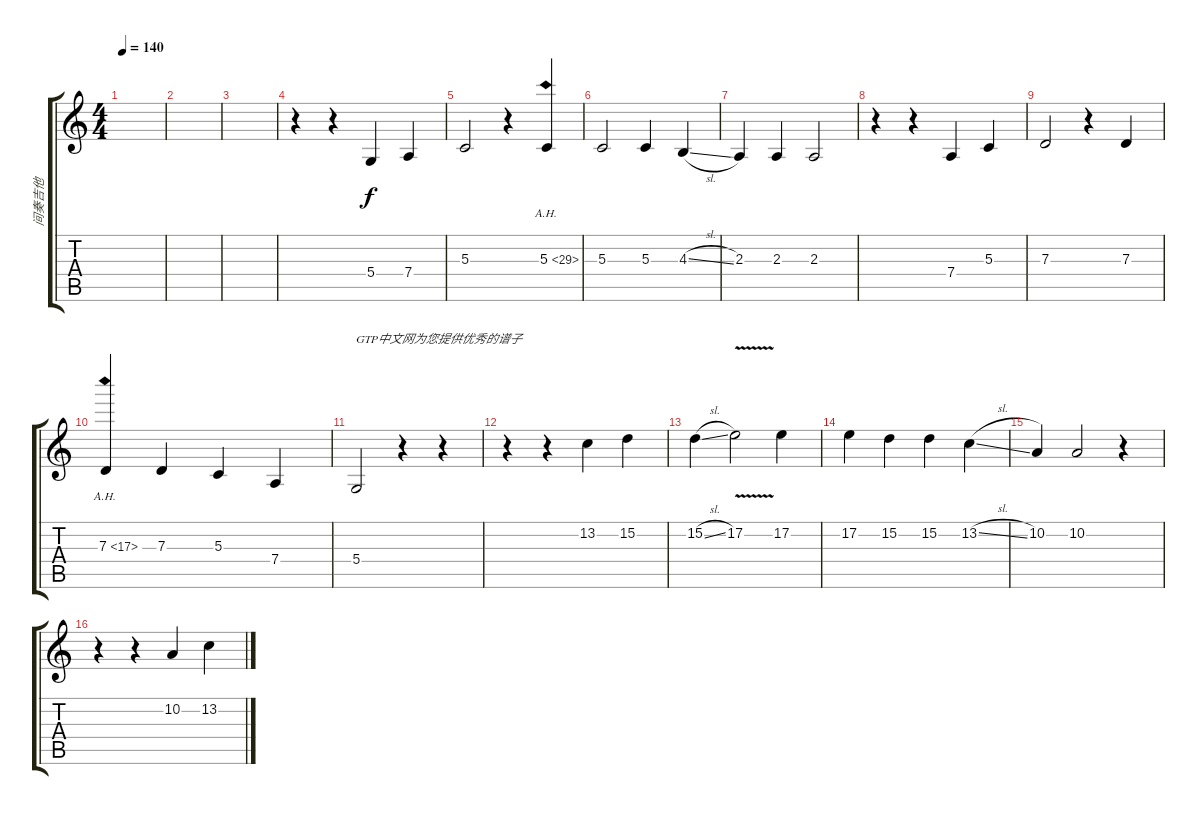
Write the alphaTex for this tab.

\track ("间奏吉他" "间奏吉他") {instrument lead1square}
\staff {score tabs}
\tuning (E4 B3 G3 D3 A2 E2) {hide}
\ts (4 4)
\tempo 140
\clef g2
\ks c
|
|
|
r.4 r.4 5.4.4 7.4.4 |
5.3.2 r.4 5.3{ah 24}.4 |
5.3.2 5.3.4 4.3{sl}.4 |
2.3.4 2.3.4 2.3.2 |
r.4 r.4 7.4.4 5.3.4 |
7.3.2 r.4 7.3.4 |
7.3{ah 10}.4 7.3.4 5.3.4 7.4.4 |
5.4.2{txt "GTP中文网为您提供优秀的谱子"} r.4 r.4 |
r.4 r.4 13.2.4 15.2.4 |
15.2{sl}.4 17.2{v}.2 17.2.4 |
17.2.4 15.2.4 15.2.4 13.2{sl}.4 |
10.2.4 10.2.2 r.4 |
r.4 r.4 10.2.4 13.2.4
